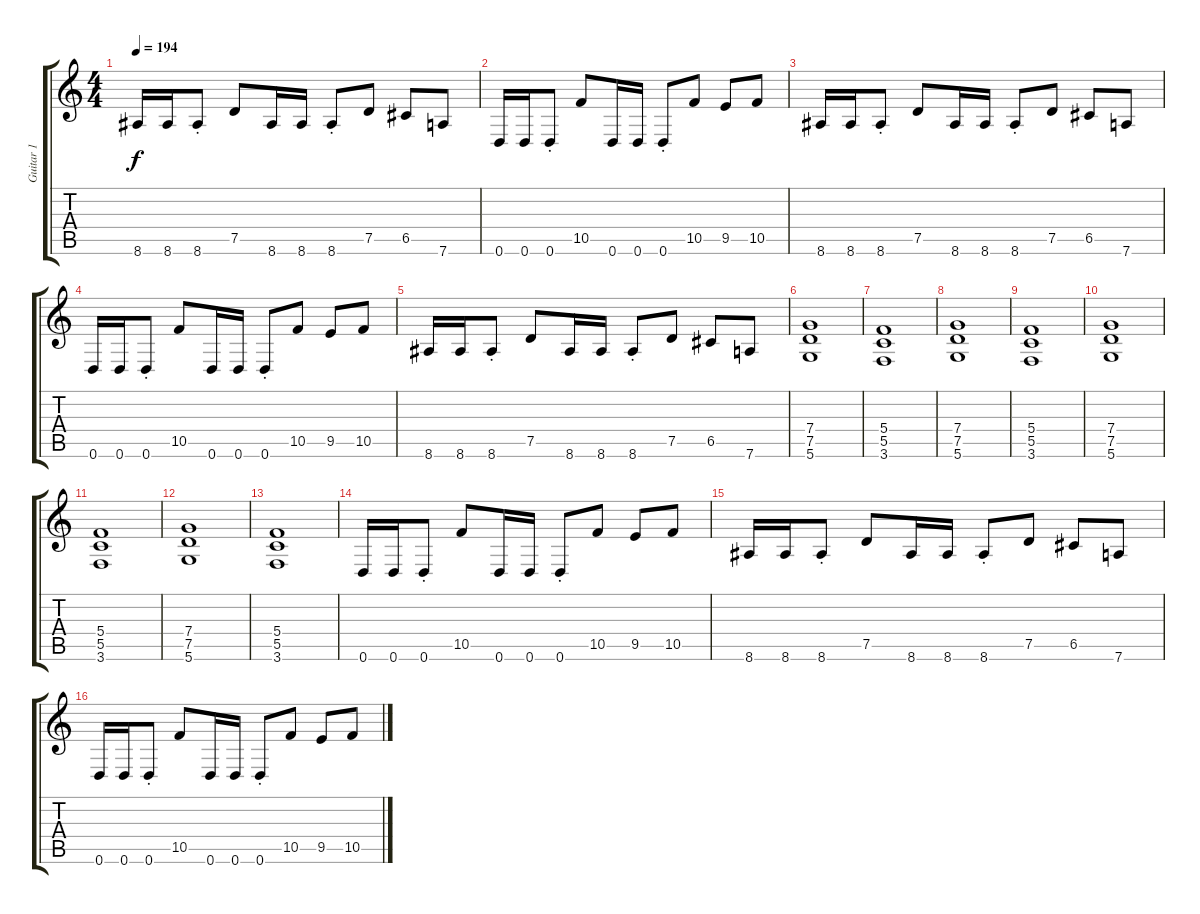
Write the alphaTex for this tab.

\track ("Guitar 1" "Guitar 1") {instrument distortionguitar}
\staff {score tabs}
\tuning (D4 A3 F3 C3 G2 D2) {hide}
\ts (4 4)
\tempo 194
\clef g2
\ks c
8.6.16{dy f} 8.6.16 8.6{st}.8 7.5.8 8.6.16 8.6.16 8.6{st}.8 7.5.8 6.5.8 7.6.8 |
0.6.16 0.6.16 0.6{st}.8 10.5.8 0.6.16 0.6.16 0.6{st}.8 10.5.8 9.5.8 10.5.8 |
8.6.16 8.6.16 8.6{st}.8 7.5.8 8.6.16 8.6.16 8.6{st}.8 7.5.8 6.5.8 7.6.8 |
0.6.16 0.6.16 0.6{st}.8 10.5.8 0.6.16 0.6.16 0.6{st}.8 10.5.8 9.5.8 10.5.8 |
8.6.16 8.6.16 8.6{st}.8 7.5.8 8.6.16 8.6.16 8.6{st}.8 7.5.8 6.5.8 7.6.8 |
(7.4 7.5 5.6).1 |
(5.4 5.5 3.6).1 |
(7.4 7.5 5.6).1 |
(5.4 5.5 3.6).1 |
(7.4 7.5 5.6).1 |
(5.4 5.5 3.6).1 |
(7.4 7.5 5.6).1 |
(5.4 5.5 3.6).1 |
0.6.16 0.6.16 0.6{st}.8 10.5.8 0.6.16 0.6.16 0.6{st}.8 10.5.8 9.5.8 10.5.8 |
8.6.16 8.6.16 8.6{st}.8 7.5.8 8.6.16 8.6.16 8.6{st}.8 7.5.8 6.5.8 7.6.8 |
0.6.16 0.6.16 0.6{st}.8 10.5.8 0.6.16 0.6.16 0.6{st}.8 10.5.8 9.5.8 10.5.8
